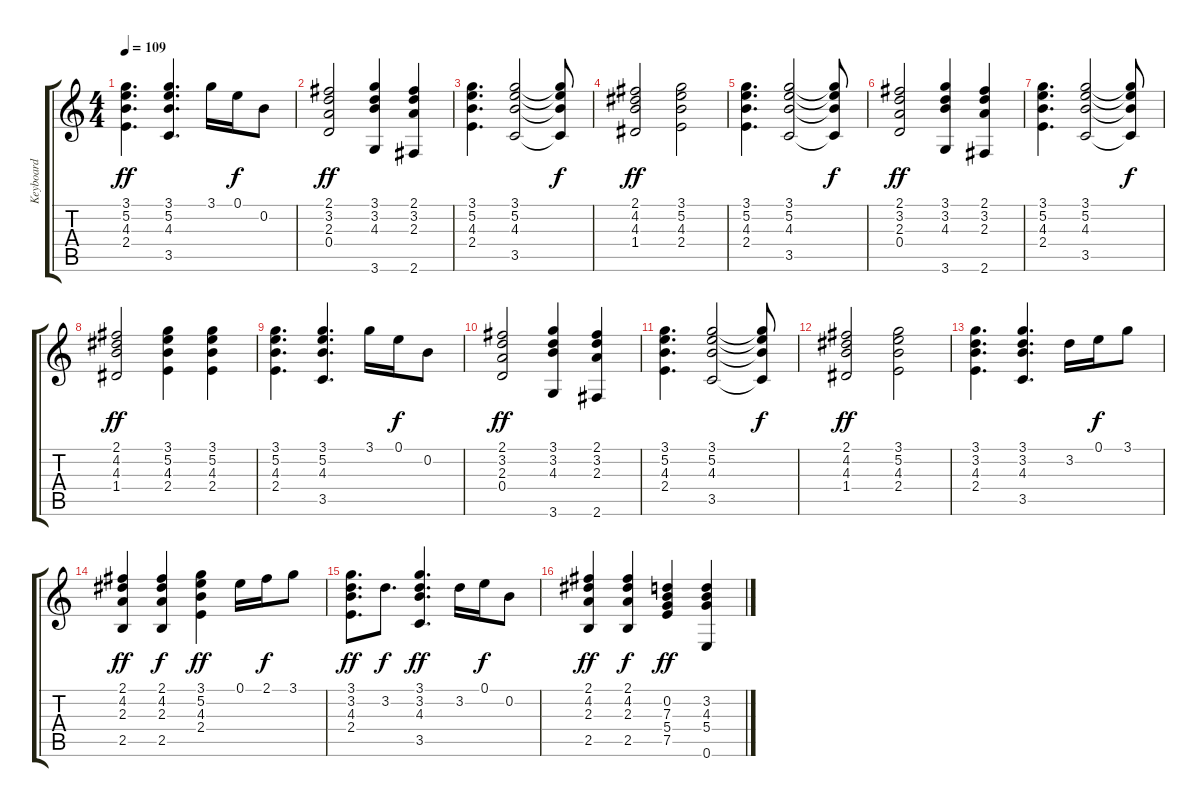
\track ("Keyboard" "Keyboard") {instrument acousticguitarnylon}
\staff {score tabs}
\tuning (E4 B3 G3 D3 A2 E2) {hide}
\ts (4 4)
\tempo 109
\clef g2
\ks c
(3.1 5.2 4.3 2.4).4{d dy ff} (3.1 5.2 4.3 3.5).4{d} 3.1.16 0.1.16{dy f} 0.2.8 |
(2.1 3.2 2.3 0.4).2{dy ff} (3.1 3.2 4.3 3.6).4 (2.1 3.2 2.3 2.6).4 |
(3.1 5.2 4.3 2.4).4{d} (3.1 5.2 4.3 3.5).2 (3.1{t} 5.2{t} 4.3{t} 3.5{t}).8{dy f} |
(2.1 4.2 4.3 1.4).2{dy ff} (3.1 5.2 4.3 2.4).2 |
(3.1 5.2 4.3 2.4).4{d} (3.1 5.2 4.3 3.5).2 (3.1{t} 5.2{t} 4.3{t} 3.5{t}).8{dy f} |
(2.1 3.2 2.3 0.4).2{dy ff} (3.1 3.2 4.3 3.6).4 (2.1 3.2 2.3 2.6).4 |
(3.1 5.2 4.3 2.4).4{d} (3.1 5.2 4.3 3.5).2 (3.1{t} 5.2{t} 4.3{t} 3.5{t}).8{dy f} |
(2.1 4.2 4.3 1.4).2{dy ff} (3.1 5.2 4.3 2.4).4 (3.1 5.2 4.3 2.4).4 |
(3.1 5.2 4.3 2.4).4{d} (3.1 5.2 4.3 3.5).4{d} 3.1.16 0.1.16{dy f} 0.2.8 |
(2.1 3.2 2.3 0.4).2{dy ff} (3.1 3.2 4.3 3.6).4 (2.1 3.2 2.3 2.6).4 |
(3.1 5.2 4.3 2.4).4{d} (3.1 5.2 4.3 3.5).2 (3.1{t} 5.2{t} 4.3{t} 3.5{t}).8{dy f} |
(2.1 4.2 4.3 1.4).2{dy ff} (3.1 5.2 4.3 2.4).2 |
(3.1 3.2 4.3 2.4).4{d balance 16} (3.1 3.2 4.3 3.5).4{d balance 8} 3.2.16{balance 0} 0.1.16{dy f balance 4} 3.1.8{balance 8} |
(2.1 4.2 2.3 2.5).4{dy ff balance 16} (2.1 4.2 2.3 2.5).4{dy f balance 0} (3.1 5.2 4.3 2.4).4{dy ff balance 16} 0.1.16{balance 0} 2.1.16{dy f balance 4} 3.1.8{balance 8} |
(3.1 3.2 4.3 2.4).8{d dy ff balance 16} 3.2.8{d dy f balance 4} (3.1 3.2 4.3 3.5).4{d dy ff balance 8} 3.2.16{balance 0} 0.1.16{dy f balance 4} 0.2.8{balance 8} |
(2.1 4.2 2.3 2.5).4{dy ff balance 16} (2.1 4.2 2.3 2.5).4{dy f balance 0} (0.2 7.3 5.4 7.5).4{dy ff balance 16} (3.2 4.3 5.4 0.6).4{balance 0}
